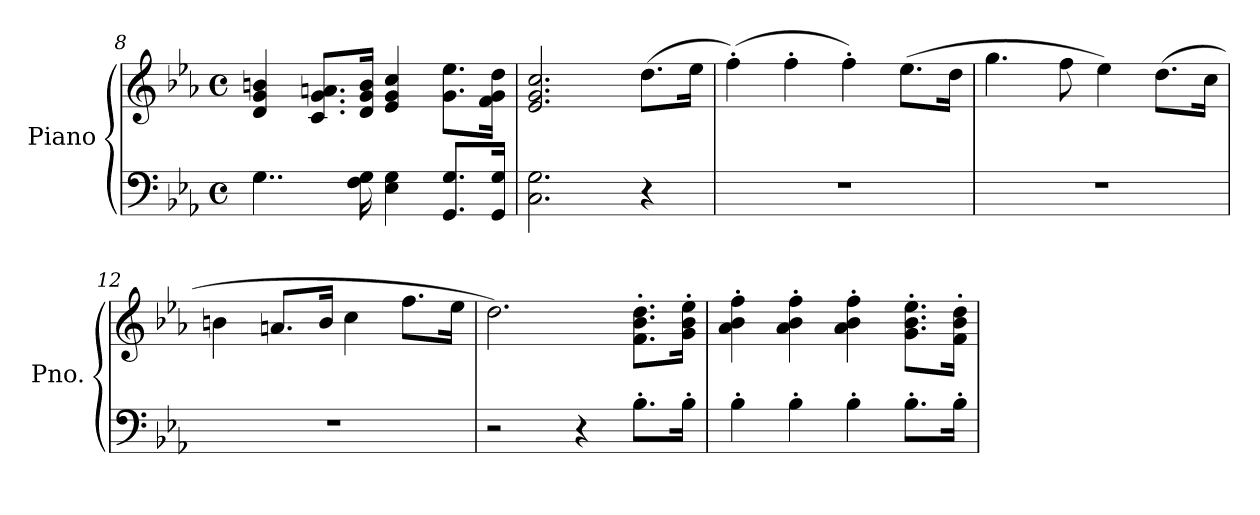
**kern	**kern
*part1	*part1
*staff2	*staff1
*I"Piano	*
*I'Pno.	*
*clefF4	*clefG2
*k[b-e-a-]	*k[b-e-a-]
*M4/4	*M4/4
*met(c)	*met(c)
=8	=8
4..G\	4d/ 4g/ 4bn/
.	8.c/ 8.g/ 8.an/L
16F\ 16G\	16d/ 16g/ 16b/Jk
4E-\ 4G\	4e-/ 4g/ 4cc/
8.GG/ 8.G/L	8.g\ 8.ee-\L
16GG/ 16G/Jk	16f\ 16g\ 16dd\Jk
=9	=9
2.C\ 2.G\	2.e-/ 2.g/ 2.cc/
4r	(8.dd\L
.	16ee-\Jk
=10	=10
1r	(4ff'\)
.	4ff'\
.	4ff'\)
.	(8.ee-\L
.	16dd\Jk
=11	=11
1r	4.gg\
.	8ff\
.	4ee-\)
.	(8.dd\L
.	16cc\Jk
=12	=12
1r	4bn\
.	8.an/L
.	16b/Jk
.	4cc\
.	8.ff\L
.	16ee-\Jk
!!LO:LB:g=z
=13	=13
2r	2.dd\)
4r	.
8.B-'\L	8.f\' 8.b-\' 8.dd\'L
16B-'\Jk	16g\' 16b-\' 16ee-\'Jk
=14	=14
4B-'\	4a-\' 4b-\' 4ff\'
4B-'\	4a-\' 4b-\' 4ff\'
4B-'\	4a-\' 4b-\' 4ff\'
8.B-'\L	8.g\' 8.b-\' 8.ee-\'L
16B-'\Jk	16f\' 16b-\' 16dd\'Jk
=	=
*-	*-
